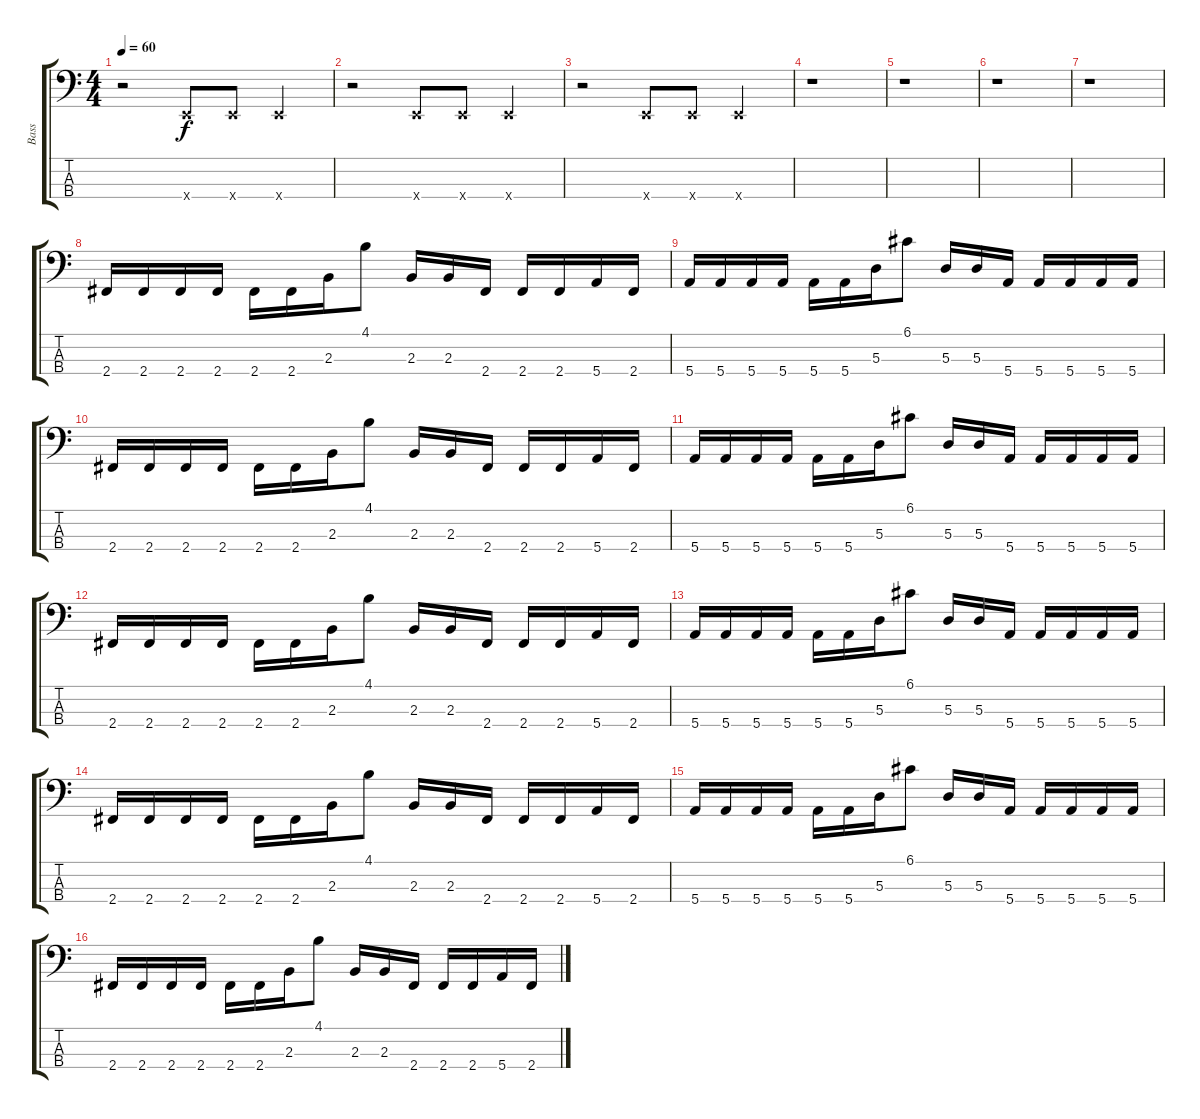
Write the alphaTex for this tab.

\track ("Bass" "Bass") {instrument electricbasspick}
\staff {score tabs}
\tuning (G2 D2 A1 E1) {hide}
\ts (4 4)
\tempo 60
\clef f4
\ks c
r.2{dy f} 0.4{x}.8 0.4{x}.8 0.4{x}.4 |
r.2 0.4{x}.8 0.4{x}.8 0.4{x}.4 |
r.2 0.4{x}.8 0.4{x}.8 0.4{x}.4 |
r.1 |
r.1 |
r.1 |
r.1 |
2.4.16 2.4.16 2.4.16 2.4.16 2.4.16 2.4.16 2.3.16 4.1.8 2.3.16 2.3.16 2.4.16 2.4.16 2.4.16 5.4.16 2.4.16 |
5.4.16 5.4.16 5.4.16 5.4.16 5.4.16 5.4.16 5.3.16 6.1.8 5.3.16 5.3.16 5.4.16 5.4.16 5.4.16 5.4.16 5.4.16 |
2.4.16 2.4.16 2.4.16 2.4.16 2.4.16 2.4.16 2.3.16 4.1.8 2.3.16 2.3.16 2.4.16 2.4.16 2.4.16 5.4.16 2.4.16 |
5.4.16 5.4.16 5.4.16 5.4.16 5.4.16 5.4.16 5.3.16 6.1.8 5.3.16 5.3.16 5.4.16 5.4.16 5.4.16 5.4.16 5.4.16 |
2.4.16 2.4.16 2.4.16 2.4.16 2.4.16 2.4.16 2.3.16 4.1.8 2.3.16 2.3.16 2.4.16 2.4.16 2.4.16 5.4.16 2.4.16 |
5.4.16 5.4.16 5.4.16 5.4.16 5.4.16 5.4.16 5.3.16 6.1.8 5.3.16 5.3.16 5.4.16 5.4.16 5.4.16 5.4.16 5.4.16 |
2.4.16 2.4.16 2.4.16 2.4.16 2.4.16 2.4.16 2.3.16 4.1.8 2.3.16 2.3.16 2.4.16 2.4.16 2.4.16 5.4.16 2.4.16 |
5.4.16 5.4.16 5.4.16 5.4.16 5.4.16 5.4.16 5.3.16 6.1.8 5.3.16 5.3.16 5.4.16 5.4.16 5.4.16 5.4.16 5.4.16 |
2.4.16 2.4.16 2.4.16 2.4.16 2.4.16 2.4.16 2.3.16 4.1.8 2.3.16 2.3.16 2.4.16 2.4.16 2.4.16 5.4.16 2.4.16
